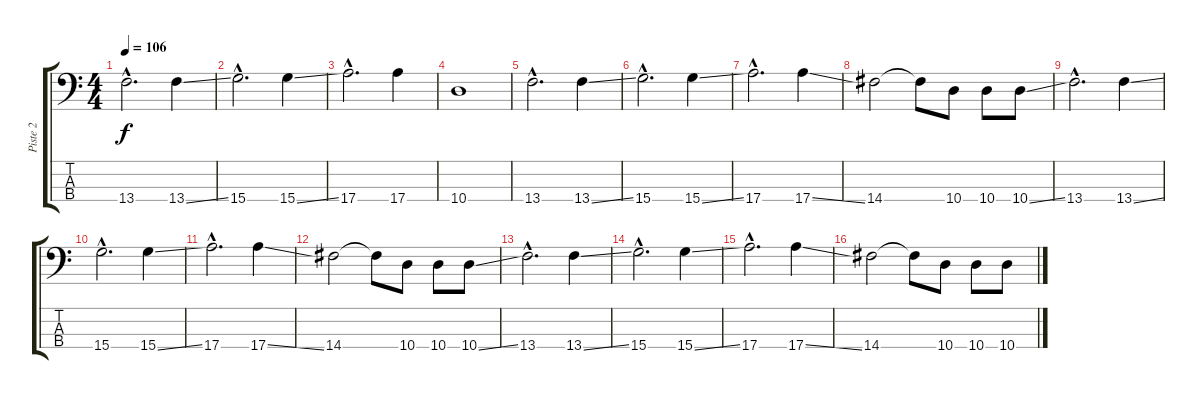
\track ("Piste 2" "Piste 2") {instrument fretlessbass}
\staff {score tabs}
\tuning (G2 D2 A1 E1) {hide}
\ts (4 4)
\tempo 106
\clef f4
\ks c
13.4{hac}.2{d dy f} 13.4{ss}.4 |
15.4{hac}.2{d} 15.4{ss}.4 |
17.4{hac}.2{d} 17.4.4 |
10.4.1 |
13.4{hac}.2{d} 13.4{ss}.4 |
15.4{hac}.2{d} 15.4{ss}.4 |
17.4{hac}.2{d} 17.4{ss}.4 |
14.4.2 14.4{t}.8 10.4.8 10.4.8 10.4{ss}.8 |
13.4{hac}.2{d} 13.4{ss}.4 |
15.4{hac}.2{d} 15.4{ss}.4 |
17.4{hac}.2{d} 17.4{ss}.4 |
14.4.2 14.4{t}.8 10.4.8 10.4.8 10.4{ss}.8 |
13.4{hac}.2{d} 13.4{ss}.4 |
15.4{hac}.2{d} 15.4{ss}.4 |
17.4{hac}.2{d} 17.4{ss}.4 |
14.4.2 14.4{t}.8 10.4.8 10.4.8 10.4{ss}.8
